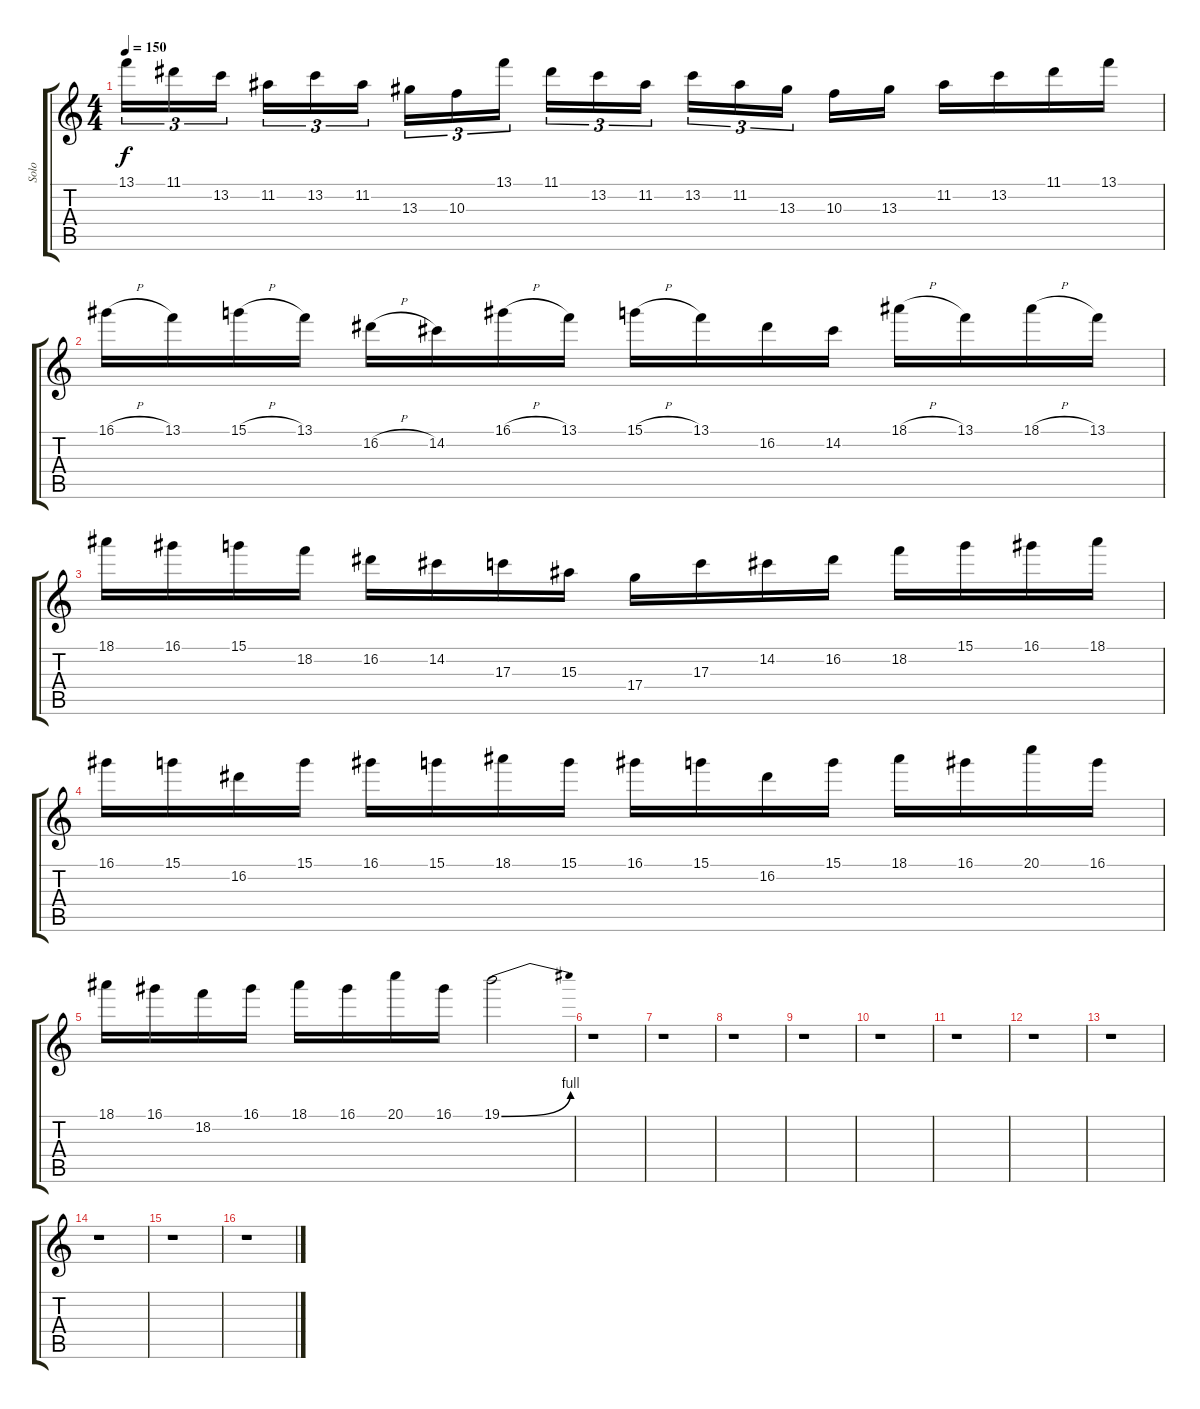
\track ("Solo" "Solo") {instrument distortionguitar}
\staff {score tabs}
\tuning (E4 B3 G3 D3 A2 E2) {hide}
\ts (4 4)
\tempo 150
\clef g2
\ks c
13.1.16{tu (3 2) dy f} 11.1.16{tu (3 2)} 13.2.16{tu (3 2)} 11.2.16{tu (3 2)} 13.2.16{tu (3 2)} 11.2.16{tu (3 2)} 13.3.16{tu (3 2)} 10.3.16{tu (3 2)} 13.1.16{tu (3 2)} 11.1.16{tu (3 2)} 13.2.16{tu (3 2)} 11.2.16{tu (3 2)} 13.2.16{tu (3 2)} 11.2.16{tu (3 2)} 13.3.16{tu (3 2)} 10.3.16 13.3.16 11.2.16 13.2.16 11.1.16 13.1.16 |
16.1{h}.16 13.1.16 15.1{h}.16 13.1.16 16.2{h}.16 14.2.16 16.1{h}.16 13.1.16 15.1{h}.16 13.1.16 16.2.16 14.2.16 18.1{h}.16 13.1.16 18.1{h}.16 13.1.16 |
18.1.16 16.1.16 15.1.16 18.2.16 16.2.16 14.2.16 17.3.16 15.3.16 17.4.16 17.3.16 14.2.16 16.2.16 18.2.16 15.1.16 16.1.16 18.1.16 |
16.1.16 15.1.16 16.2.16 15.1.16 16.1.16 15.1.16 18.1.16 15.1.16 16.1.16 15.1.16 16.2.16 15.1.16 18.1.16 16.1.16 20.1.16 16.1.16 |
18.1.16 16.1.16 18.2.16 16.1.16 18.1.16 16.1.16 20.1.16 16.1.16 19.1{be (bend 0 0 60 4)}.2 |
r.1 |
r.1 |
r.1 |
r.1 |
r.1 |
r.1 |
r.1 |
r.1 |
r.1 |
r.1 |
r.1
